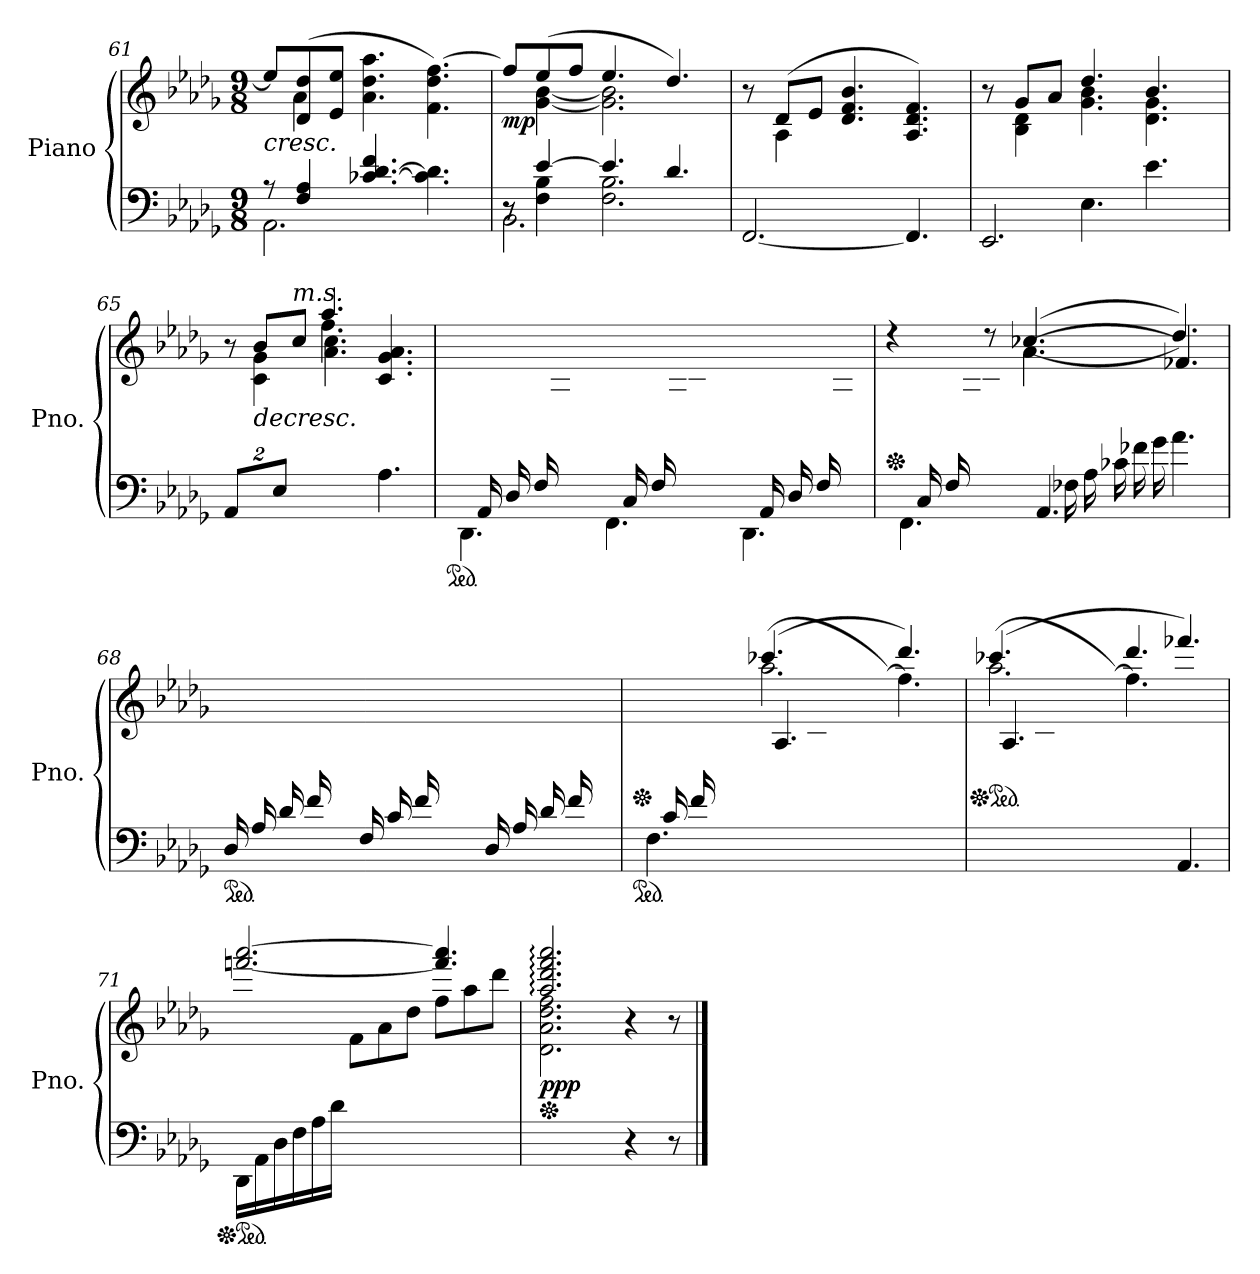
**kern	**kern	**dynam
*part1	*part1	*part1
*staff2	*staff1	*staff1/2
*I"Piano	*	*
*I'Pno.	*	*
*clefF4	*clefG2	*
*k[b-e-a-d-g-]	*k[b-e-a-d-g-]	*
*M9/8	*M9/8	*
=61	=61	=61
*^	*	*
!	!	!	!LO:HP:b
*	*	*^	*
8r	2.AA-\	8ee-/L]	8ryy	<
4F/ 4A-/	.	(<8d-/ 8dd-/	4a-\	.
.	.	8e-/ 8ee-/J	.	.
[4.c-X/ [4.d-/ 4.f/	.	4.a-\ 4.dd-\ 4.aa-\	2.ryy	.
4.c-\] 4.d-\]	4.ryy	4.f\ 4.dd-\ [4.ff\)	.	.
=62	=62	=62	=62	=62
*	*^	*	*	*
!	!	!	!	!	!LO:DY:b
8r	2.BB-\	8r	8ff/L]	8ryy	mp
4F\ 4B-\	.	[4e-/	(>8ee-/	[4g-\ [4b-\	.
.	.	.	8ff/J	.	.
2.F\ 2.B-\	.	4.e-/]	4.ee-/	2.g-\] 2.b-\]	.
.	4.ryy	4.d-/	4.dd-/)	.	.
*v	*v	*v	*	*	*
!!LO:LB:g=z	!!
=63	=63	=63	=63
[2.FF/	8r	8ryy	.
.	(>8d-/L	4A-\	.
.	8e-/J	.	.
.	4.d-/ 4.f/ 4.b-/	2.ryy	.
4.FF/]	4.A-/ 4.d-/ 4.f/)	.	.
=64	=64	=64	=64
*^	*	*	*
2.EE-/	4.ryy	8r	8ryy	.
.	.	8g-/L	4B-\ 4d-\	.
.	.	8a-/J	.	.
.	4.E-\	4.dd-/	4.g-\ 4.b-\	.
4ryy	4.e-\	4.b-/	4.d-\ 4.g-\	.
8ryy	.	.	.	.
*v	*v	*	*	*
*	*v	*v	*
=65	=65	=65
*Xbrackettup	*	*
*	*^	*
*	*	*^	*
16%3AA-/L	8r	8ryy	4.ryy	.
!	!	!	!	!LO:HP:b
.	8b-/L	4c\ 4g-\	.	>
16%3E-/J	.	.	.	.
!	!LO:TX:a:i:t=m.s.	!	!	!
.	8cc/J	.	.	.
4.ryy	4.ff\	4.a-\ 4.cc\	4.aa-/	.
4.A-\	4.c/ 4.g-/ 4.a-/	4.ryy	4.ryy	.
*	*v	*v	*v	*
.	.	[
=66	=66	=66
*ped	*	*
*^	*^	*
*	*	*	*^	*
(>16DD-/LLyy	4.DD-\	1ryy	4ryy	8ryy	.
16AA-/	.	.	.	.	.
!	!	!	!	!	!LO:DY:a
!	!	!	!	!	!LO:DY:n=1:a
16D-/	.	.	.	1ryy	pp other-dynamics
16F/	.	.	.	.	.
8ryy	.	.	16A-\	.	.
.	.	.	16d-\JJ)	.	.
(>16FF/LLyy	4.FF\	.	8.ryy	.	.
16C/	.	.	.	.	.
16F/	.	.	.	.	.
8.ryy	.	.	16A-\	.	.
.	.	.	16c\	.	.
.	.	.	16f\JJ)	.	.
(>16DD-/LLyy	4.DD-\	.	4ryy	.	.
16AA-/	.	.	.	.	.
16D-/	.	.	.	.	.
16F/	.	.	.	.	.
8ryy	.	8ryy	16A-\	.	.
.	.	.	16d-\JJ)	.	.
!!LO:LB:g=z	!!	!!
=67	=67	=67	=67	=67	=67
*	*	*Xped	*	*	*
(<16FF/LLyy	4.FF\	4r	4.ryy	8.ryy	.
16C/	.	.	.	.	.
16F/	.	.	.	.	.
8.ryy	.	.	.	16A-\	.
.	.	8r	.	16c\	.
.	.	.	.	16f\JJ)	.
16AA-\LLyy	4.AA-/	(>(>4.cc-X/	(<4.a-\	2.ryy	.
16F-X\	.	.	.	.	.
16A-\	.	.	.	.	.
16c-X\	.	.	.	.	.
16f-X\	.	.	.	.	.
16g-\JJ	.	.	.	.	.
4.a-\	4.ryy	4.dd-/))	4.f-X/)	.	.
*v	*v	*	*	*	*
=68	=68	=68	=68	=68
*ped	*	*	*	*
16D-/LL	1ryy	1ryy	4ryy	.
16A-/	.	.	.	.
16d-/	.	.	.	.
16f/	.	.	.	.
8ryy	.	.	16a-\	.
.	.	.	16cc\JJ	.
16F/LL	.	.	8.ryy	.
16c/	.	.	.	.
16f/	.	.	.	.
8.ryy	.	.	16a-\	.
.	.	.	16cc\	.
.	.	.	16ff\JJ	.
16D-/LL	.	.	4ryy	.
16A-/	.	.	.	.
16d-/	.	.	.	.
16f/	.	.	.	.
8ryy	8ryy	8ryy	16a-\	.
.	.	.	16dd-\JJ	.
*	*v	*v	*v	*
!!LO:LB:g=z
=69	=69	=69
*ped	*	*
*^	*	*
*	*	*Xped	*
*	*	*^	*
*	*	*	*^	*
*	*	*	*	*^	*
(>16F/LLyy	4.F\	4.ryy	4.ryy	8.ryy	4.ryy	.
16c/	.	.	.	.	.	.
16f/	.	.	.	.	.	.
2.ryy	.	.	.	16a-\	.	.
.	.	.	.	16cc\	.	.
.	.	.	.	16ff\JJ)	.	.
.	2.ryy	(>4.ccc-X/	2.aa-\	(>16A-\LLyy	4.A-/	.
.	.	.	.	16c-X\	.	.
.	.	.	.	16f-X\	.	.
.	.	.	.	16g-\	.	.
.	.	.	.	16cc-X\	.	.
.	.	.	.	[16ff-X\JJ)	.	.
.	.	4.ddd-/)	.	4.ff-\]	4.ryy	.
8.ryy	.	.	.	.	.	.
*v	*v	*	*	*	*	*
=70	=70	=70	=70	=70	=70
*	*Xped	*	*	*	*
*	*ped	*	*	*	*
2.ryy	(>4.ccc-X/	2.aa-\	(>16A-\LLyy	4.A-/	.
.	.	.	16c-X\	.	.
.	.	.	16f-X\	.	.
.	.	.	16g-\	.	.
.	.	.	16cc-X\	.	.
.	.	.	[16ff-X\JJ)	.	.
.	4.ddd-/	.	4.ff-\]	2.ryy	.
4.AA-/	4.fff-X/)	4.ryy	4.ryy	.	.
*	*v	*v	*v	*v	*
=71	=71	=71
*Xped	*	*
*ped	*	*
*	*^	*
(>16DD-\LL	[2.fffn/ [2.aaa-/	4.ryy	.
16AA-\	.	.	.
16D-\	.	.	.
16F\	.	.	.
16A-\	.	.	.
16d-\JJ	.	.	.
2.ryy	.	8f\L	.
.	.	8a-\	.
.	.	8dd-\J	.
.	4.fff/] 4.aaa-/]	8ff\L	.
.	.	8aa-\	.
.	.	8ddd-\J)	.
*	*v	*v	*
.	.	]
!!LO:LB:g=z
=72	=72	=72
*	*Xped	*
*	*^	*
!	!	!	!LO:DY:b
2.ryy	2.d-/yy: 2.a-/yy: 2.dd-/yy: 2.ff/yy: 2.aa-/: 2.ddd-/: 2.fff/: 2.aaa-/:	2.d-\ 2.a-\ 2.dd-\ 2.ff\	ppp
4r	4r	4.ryy	.
8r	8r	.	.
*	*v	*v	*
==	==	==
*-	*-	*-
